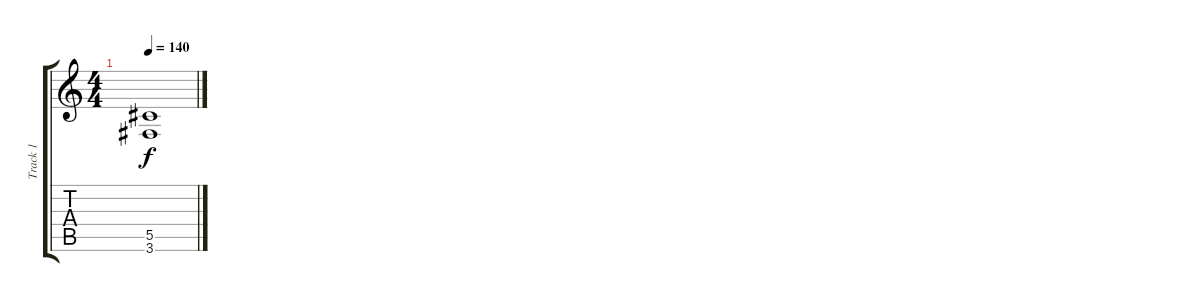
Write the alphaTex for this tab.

\track ("Track 1" "Track 1") {instrument overdrivenguitar}
\staff {score tabs}
\tuning (Eb4 Bb3 Gb3 Db3 Ab2 Eb2) {hide}
\ts (4 4)
\tempo 140
\clef g2
\ks c
(5.5 3.6).1{dy f}
